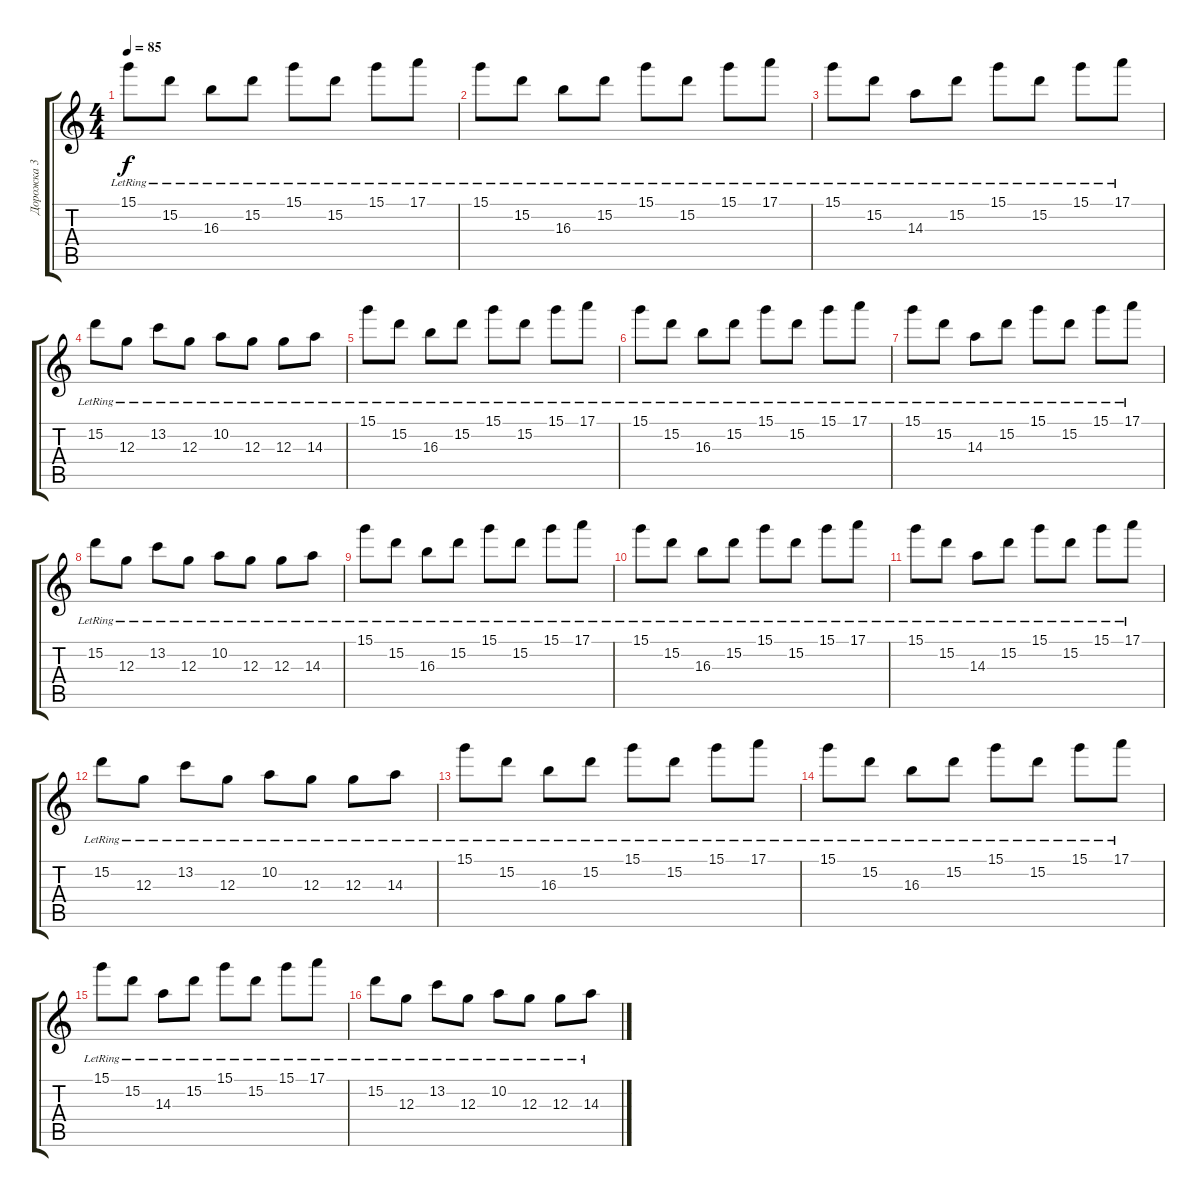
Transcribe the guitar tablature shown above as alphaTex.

\track ("Дорожка 3" "Дорожка 3") {instrument electricguitarjazz}
\staff {score tabs}
\tuning (E4 B3 G3 D3 A2 E2) {hide}
\ts (4 4)
\tempo 85
\clef g2
\ks c
15.1{lr}.8{dy f} 15.2{lr}.8 16.3{lr}.8 15.2{lr}.8 15.1{lr}.8 15.2{lr}.8 15.1{lr}.8 17.1{lr}.8 |
15.1{lr}.8 15.2{lr}.8 16.3{lr}.8 15.2{lr}.8 15.1{lr}.8 15.2{lr}.8 15.1{lr}.8 17.1{lr}.8 |
15.1{lr}.8 15.2{lr}.8 14.3{lr}.8 15.2{lr}.8 15.1{lr}.8 15.2{lr}.8 15.1{lr}.8 17.1{lr}.8 |
15.2{lr}.8 12.3{lr}.8 13.2{lr}.8 12.3{lr}.8 10.2{lr}.8 12.3{lr}.8 12.3{lr}.8 14.3{lr}.8 |
15.1{lr}.8 15.2{lr}.8 16.3{lr}.8 15.2{lr}.8 15.1{lr}.8 15.2{lr}.8 15.1{lr}.8 17.1{lr}.8 |
15.1{lr}.8 15.2{lr}.8 16.3{lr}.8 15.2{lr}.8 15.1{lr}.8 15.2{lr}.8 15.1{lr}.8 17.1{lr}.8 |
15.1{lr}.8 15.2{lr}.8 14.3{lr}.8 15.2{lr}.8 15.1{lr}.8 15.2{lr}.8 15.1{lr}.8 17.1{lr}.8 |
15.2{lr}.8 12.3{lr}.8 13.2{lr}.8 12.3{lr}.8 10.2{lr}.8 12.3{lr}.8 12.3{lr}.8 14.3{lr}.8 |
15.1{lr}.8 15.2{lr}.8 16.3{lr}.8 15.2{lr}.8 15.1{lr}.8 15.2{lr}.8 15.1{lr}.8 17.1{lr}.8 |
15.1{lr}.8 15.2{lr}.8 16.3{lr}.8 15.2{lr}.8 15.1{lr}.8 15.2{lr}.8 15.1{lr}.8 17.1{lr}.8 |
15.1{lr}.8 15.2{lr}.8 14.3{lr}.8 15.2{lr}.8 15.1{lr}.8 15.2{lr}.8 15.1{lr}.8 17.1{lr}.8 |
15.2{lr}.8 12.3{lr}.8 13.2{lr}.8 12.3{lr}.8 10.2{lr}.8 12.3{lr}.8 12.3{lr}.8 14.3{lr}.8 |
15.1{lr}.8 15.2{lr}.8 16.3{lr}.8 15.2{lr}.8 15.1{lr}.8 15.2{lr}.8 15.1{lr}.8 17.1{lr}.8 |
15.1{lr}.8 15.2{lr}.8 16.3{lr}.8 15.2{lr}.8 15.1{lr}.8 15.2{lr}.8 15.1{lr}.8 17.1{lr}.8 |
15.1{lr}.8 15.2{lr}.8 14.3{lr}.8 15.2{lr}.8 15.1{lr}.8 15.2{lr}.8 15.1{lr}.8 17.1{lr}.8 |
15.2{lr}.8 12.3{lr}.8 13.2{lr}.8 12.3{lr}.8 10.2{lr}.8 12.3{lr}.8 12.3{lr}.8 14.3{lr}.8
